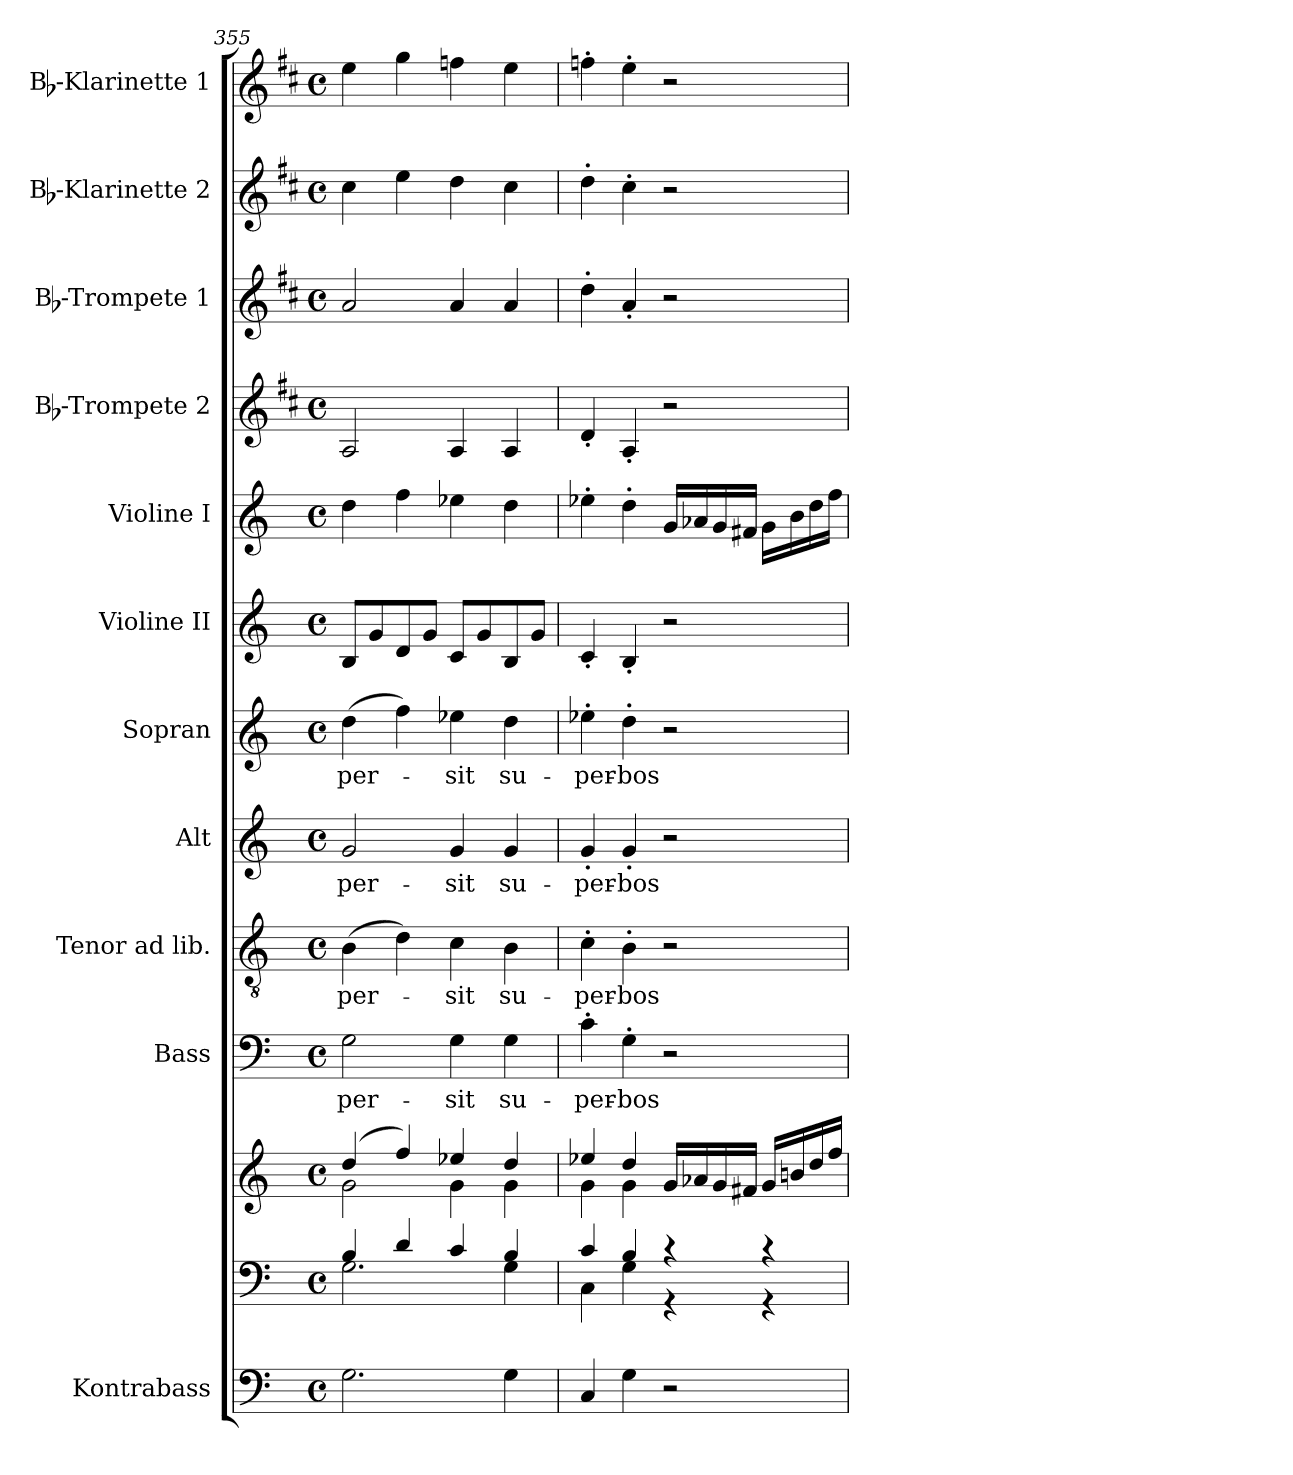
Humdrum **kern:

**kern	**kern	**kern	**kern	**text	**kern	**text	**kern	**text	**kern	**text	**kern	**kern	**kern	**kern	**kern	**kern
*part12	*part11	*part11	*part10	*part10	*part9	*part9	*part8	*part8	*part7	*part7	*part6	*part5	*part4	*part3	*part2	*part1
*staff13	*staff12	*staff11	*staff10	*staff10	*staff9	*staff9	*staff8	*staff8	*staff7	*staff7	*staff6	*staff5	*staff4	*staff3	*staff2	*staff1
*I"Kontrabass	*	*	*I"Bass	*	*I"Tenor ad lib.	*	*I"Alt	*	*I"Sopran	*	*I"Violine II	*I"Violine I	*I"Bb-Trompete 2	*I"Bb-Trompete 1	*I"Bb-Klarinette 2	*I"Bb-Klarinette 1
*I'Kb.	*	*	*I'B.	*	*I'T.	*	*I'A.	*	*I'S.	*	*I'Vl. II	*I'Vl. I	*I'Bb Trp. 2	*I'Bb Trp. 1	*I'Bb Kl. 2	*I'Bb Kl. 1
*clefF4	*clefF4	*clefG2	*clefF4	*	*clefGv2	*	*clefG2	*	*clefG2	*	*clefG2	*clefG2	*clefG2	*clefG2	*clefG2	*clefG2
*ITrd7c12	*	*	*	*	*	*	*	*	*	*	*	*	*ITrd1c2	*ITrd1c2	*ITrd1c2	*ITrd1c2
*k[]	*k[]	*k[]	*k[]	*	*k[]	*	*k[]	*	*k[]	*	*k[]	*k[]	*k[]	*k[]	*k[]	*k[]
*C:	*C:	*C:	*C:	*	*C:	*	*C:	*	*C:	*	*C:	*C:	*C:	*C:	*C:	*C:
*M4/4	*M4/4	*M4/4	*M4/4	*	*M4/4	*	*M4/4	*	*M4/4	*	*M4/4	*M4/4	*M4/4	*M4/4	*M4/4	*M4/4
*met(c)	*met(c)	*met(c)	*met(c)	*	*met(c)	*	*met(c)	*	*met(c)	*	*met(c)	*met(c)	*met(c)	*met(c)	*met(c)	*met(c)
=355	=355	=355	=355	=355	=355	=355	=355	=355	=355	=355	=355	=355	=355	=355	=355	=355
*	*^	*^	*	*	*	*	*	*	*	*	*	*	*	*	*	*
!	!	!	!	!	!	!LO:LY:b	!	!LO:LY:b	!	!LO:LY:b	!	!LO:LY:b	!	!	!	!	!	!
2.GG\	4B/	2.G\	(>4dd/	2g\	2G\	-per-	(>4B\	-per-	2g/	-per-	(>4dd\	-per-	8B/L	4dd\	2G/	2g/	4b\	4dd\
.	.	.	.	.	.	.	.	.	.	.	.	.	8g/	.	.	.	.	.
.	4d/	.	4ff/)	.	.	.	4d\)	.	.	.	4ff\)	.	8d/	4ff\	.	.	4dd\	4ff\
.	.	.	.	.	.	.	.	.	.	.	.	.	8g/J	.	.	.	.	.
!	!	!	!	!	!	!LO:LY:b	!	!LO:LY:b	!	!LO:LY:b	!	!LO:LY:b	!	!	!	!	!	!
.	4c/	.	4ee-X/	4g\	4G\	-sit	4c\	-sit	4g/	-sit	4ee-X\	-sit	8c/L	4ee-X\	4G/	4g/	4cc\	4ee-X\
.	.	.	.	.	.	.	.	.	.	.	.	.	8g/	.	.	.	.	.
!	!	!	!	!	!	!LO:LY:b	!	!LO:LY:b	!	!LO:LY:b	!	!LO:LY:b	!	!	!	!	!	!
4GG\	4B/	4G\	4dd/	4g\	4G\	su-	4B\	su-	4g/	su-	4dd\	su-	8B/	4dd\	4G/	4g/	4b\	4dd\
.	.	.	.	.	.	.	.	.	.	.	.	.	8g/J	.	.	.	.	.
=356	=356	=356	=356	=356	=356	=356	=356	=356	=356	=356	=356	=356	=356	=356	=356	=356	=356	=356
!	!	!	!	!	!	!LO:LY:b	!	!LO:LY:b	!	!LO:LY:b	!	!LO:LY:b	!	!	!	!	!	!
4CC/	4c/	4C\	4ee-X/	4g\	4c'>\	-per-	4c'>\	-per-	4g'</	-per-	4ee-X'>\	-per-	4c'</	4ee-X'>\	4c'</	4cc'>\	4cc'>\	4ee-X'>\
!	!	!	!	!	!	!LO:LY:b	!	!LO:LY:b	!	!LO:LY:b	!	!LO:LY:b	!	!	!	!	!	!
4GG\	4B/	4G\	4dd/	4g\	4G'>\	-bos	4B'>\	-bos	4g'</	-bos	4dd'>\	-bos	4B'</	4dd'>\	4G'</	4g'</	4b'>\	4dd'>\
2r	4r	4r	16g/LL	2ryy	2r	.	2r	.	2r	.	2r	.	2r	16g/LL	2r	2r	2r	2r
.	.	.	16a-X/	.	.	.	.	.	.	.	.	.	.	16a-X/	.	.	.	.
.	.	.	16g/	.	.	.	.	.	.	.	.	.	.	16g/	.	.	.	.
.	.	.	16f#X/JJ	.	.	.	.	.	.	.	.	.	.	16f#X/JJ	.	.	.	.
.	4r	4r	16g/LL	.	.	.	.	.	.	.	.	.	.	16g\LL	.	.	.	.
.	.	.	16bn/	.	.	.	.	.	.	.	.	.	.	16b\	.	.	.	.
.	.	.	16dd/	.	.	.	.	.	.	.	.	.	.	16dd\	.	.	.	.
.	.	.	16ff/JJ	.	.	.	.	.	.	.	.	.	.	16ff\JJ	.	.	.	.
*	*v	*v	*	*	*	*	*	*	*	*	*	*	*	*	*	*	*	*
*	*	*v	*v	*	*	*	*	*	*	*	*	*	*	*	*	*	*
=	=	=	=	=	=	=	=	=	=	=	=	=	=	=	=	=
*-	*-	*-	*-	*-	*-	*-	*-	*-	*-	*-	*-	*-	*-	*-	*-	*-
